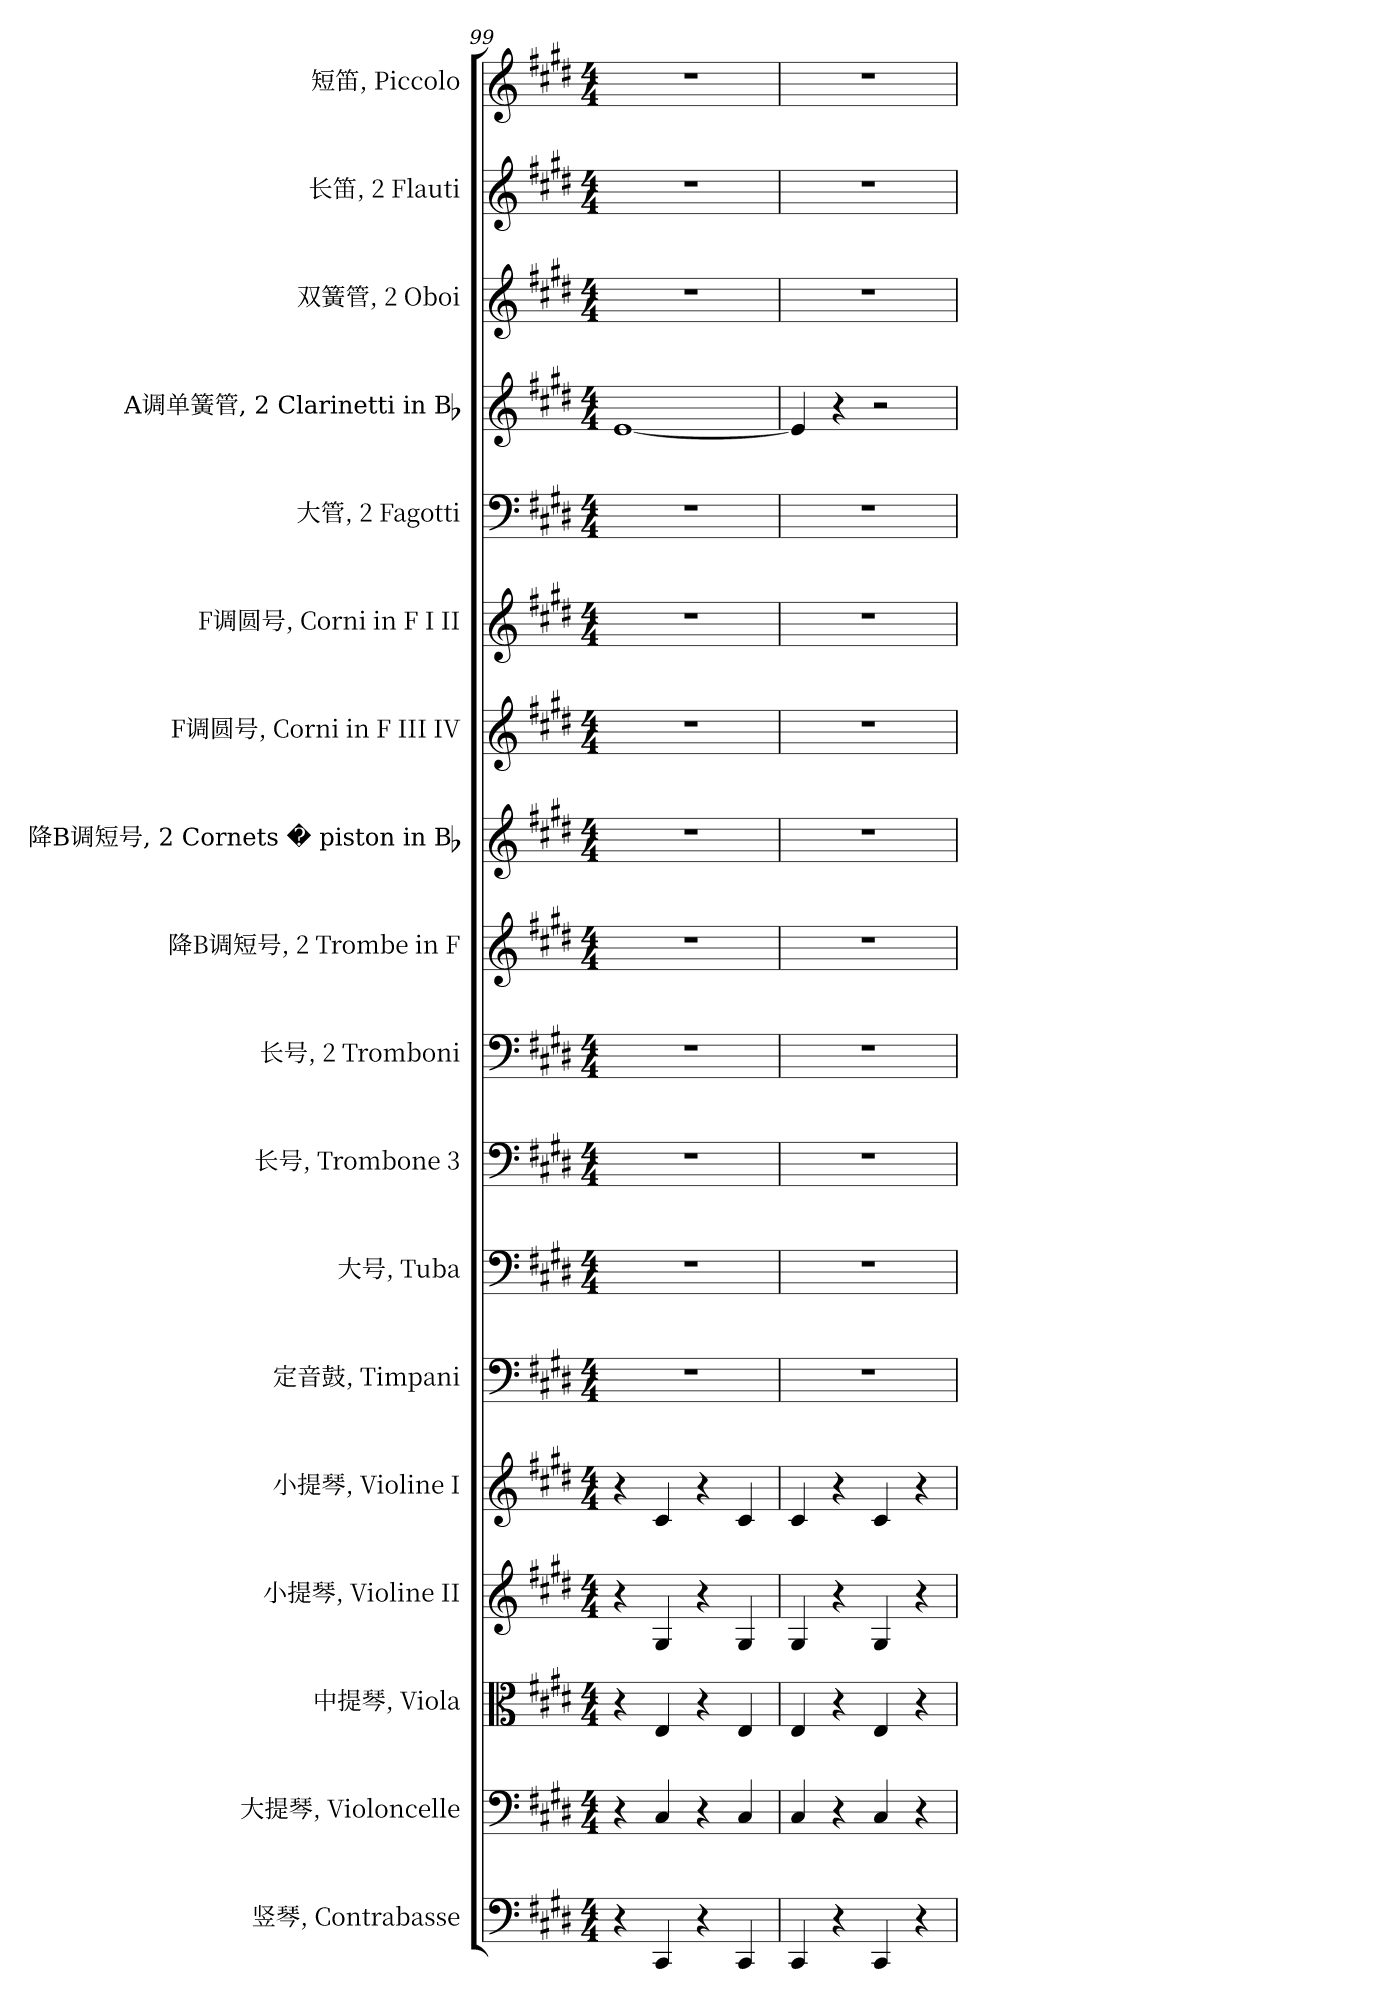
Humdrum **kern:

**kern	**kern	**kern	**kern	**kern	**kern	**kern	**kern	**kern	**kern	**kern	**kern	**kern	**kern	**kern	**kern	**kern	**kern
*part18	*part17	*part16	*part15	*part14	*part13	*part12	*part11	*part10	*part9	*part8	*part7	*part6	*part5	*part4	*part3	*part2	*part1
*staff18	*staff17	*staff16	*staff15	*staff14	*staff13	*staff12	*staff11	*staff10	*staff9	*staff8	*staff7	*staff6	*staff5	*staff4	*staff3	*staff2	*staff1
*I"竖琴, Contrabasse	*I"大提琴, Violoncelle	*I"中提琴, Viola	*I"小提琴, Violine II	*I"小提琴, Violine I	*I"定音鼓, Timpani	*I"大号, Tuba	*I"长号, Trombone 3	*I"长号, 2 Tromboni	*I"降B调短号, 2 Trombe in F	*I"降B调短号, 2 Cornets � piston in Bb	*I"F调圆号, Corni in F III IV	*I"F调圆号, Corni in F I II	*I"大管, 2 Fagotti	*I"A调单簧管, 2 Clarinetti in Bb	*I"双簧管, 2 Oboi	*I"长笛, 2 Flauti	*I"短笛, Piccolo
*	*I'Vc.	*I'Vla.	*I'Vln.	*I'Vln.	*I'Timp.	*I'Tba.	*I'Tbn.	*I'Tbn.	*	*I'B♭ Cnt.	*	*	*	*I'A Cl.	*I'Ob.	*I'Fl.	*I'Picc.
*clefF4	*clefF4	*clefC3	*clefG2	*clefG2	*clefF4	*clefF4	*clefF4	*clefF4	*clefG2	*clefG2	*clefG2	*clefG2	*clefF4	*clefG2	*clefG2	*clefG2	*clefG2
*	*	*	*	*	*	*	*	*	*ITrd1c2	*ITrd1c2	*ITrd4c7	*ITrd4c7	*	*ITrd2c3	*	*	*ITrd-7c-12
*k[f#c#g#d#]	*k[f#c#g#d#]	*k[f#c#g#d#]	*k[f#c#g#d#]	*k[f#c#g#d#]	*k[f#c#g#d#]	*k[f#c#g#d#]	*k[f#c#g#d#]	*k[f#c#g#d#]	*k[f#c#]	*k[f#c#]	*k[f#c#g#]	*k[f#c#g#]	*k[f#c#g#d#]	*k[f#c#g#d#a#e#b#]	*k[f#c#g#d#]	*k[f#c#g#d#]	*k[f#c#g#d#]
*M4/4	*M4/4	*M4/4	*M4/4	*M4/4	*M4/4	*M4/4	*M4/4	*M4/4	*M4/4	*M4/4	*M4/4	*M4/4	*M4/4	*M4/4	*M4/4	*M4/4	*M4/4
*MM70	*MM70	*MM70	*MM70	*MM70	*MM70	*MM70	*MM70	*MM70	*MM70	*MM70	*MM70	*MM70	*MM70	*MM70	*MM70	*MM70	*MM70
=99	=99	=99	=99	=99	=99	=99	=99	=99	=99	=99	=99	=99	=99	=99	=99	=99	=99
4r	4r	4r	4r	4r	1r	1r	1r	1r	1r	1r	1r	1r	1r	[1c#	1r	1r	1r
4CC#/	4C#/	4E/	4G#/	4c#/	.	.	.	.	.	.	.	.	.	.	.	.	.
4r	4r	4r	4r	4r	.	.	.	.	.	.	.	.	.	.	.	.	.
4CC#/	4C#/	4E/	4G#/	4c#/	.	.	.	.	.	.	.	.	.	.	.	.	.
=100	=100	=100	=100	=100	=100	=100	=100	=100	=100	=100	=100	=100	=100	=100	=100	=100	=100
4CC#/	4C#/	4E/	4G#/	4c#/	1r	1r	1r	1r	1r	1r	1r	1r	1r	4c#/]	1r	1r	1r
4r	4r	4r	4r	4r	.	.	.	.	.	.	.	.	.	4r	.	.	.
4CC#/	4C#/	4E/	4G#/	4c#/	.	.	.	.	.	.	.	.	.	2r	.	.	.
4r	4r	4r	4r	4r	.	.	.	.	.	.	.	.	.	.	.	.	.
=	=	=	=	=	=	=	=	=	=	=	=	=	=	=	=	=	=
*-	*-	*-	*-	*-	*-	*-	*-	*-	*-	*-	*-	*-	*-	*-	*-	*-	*-
